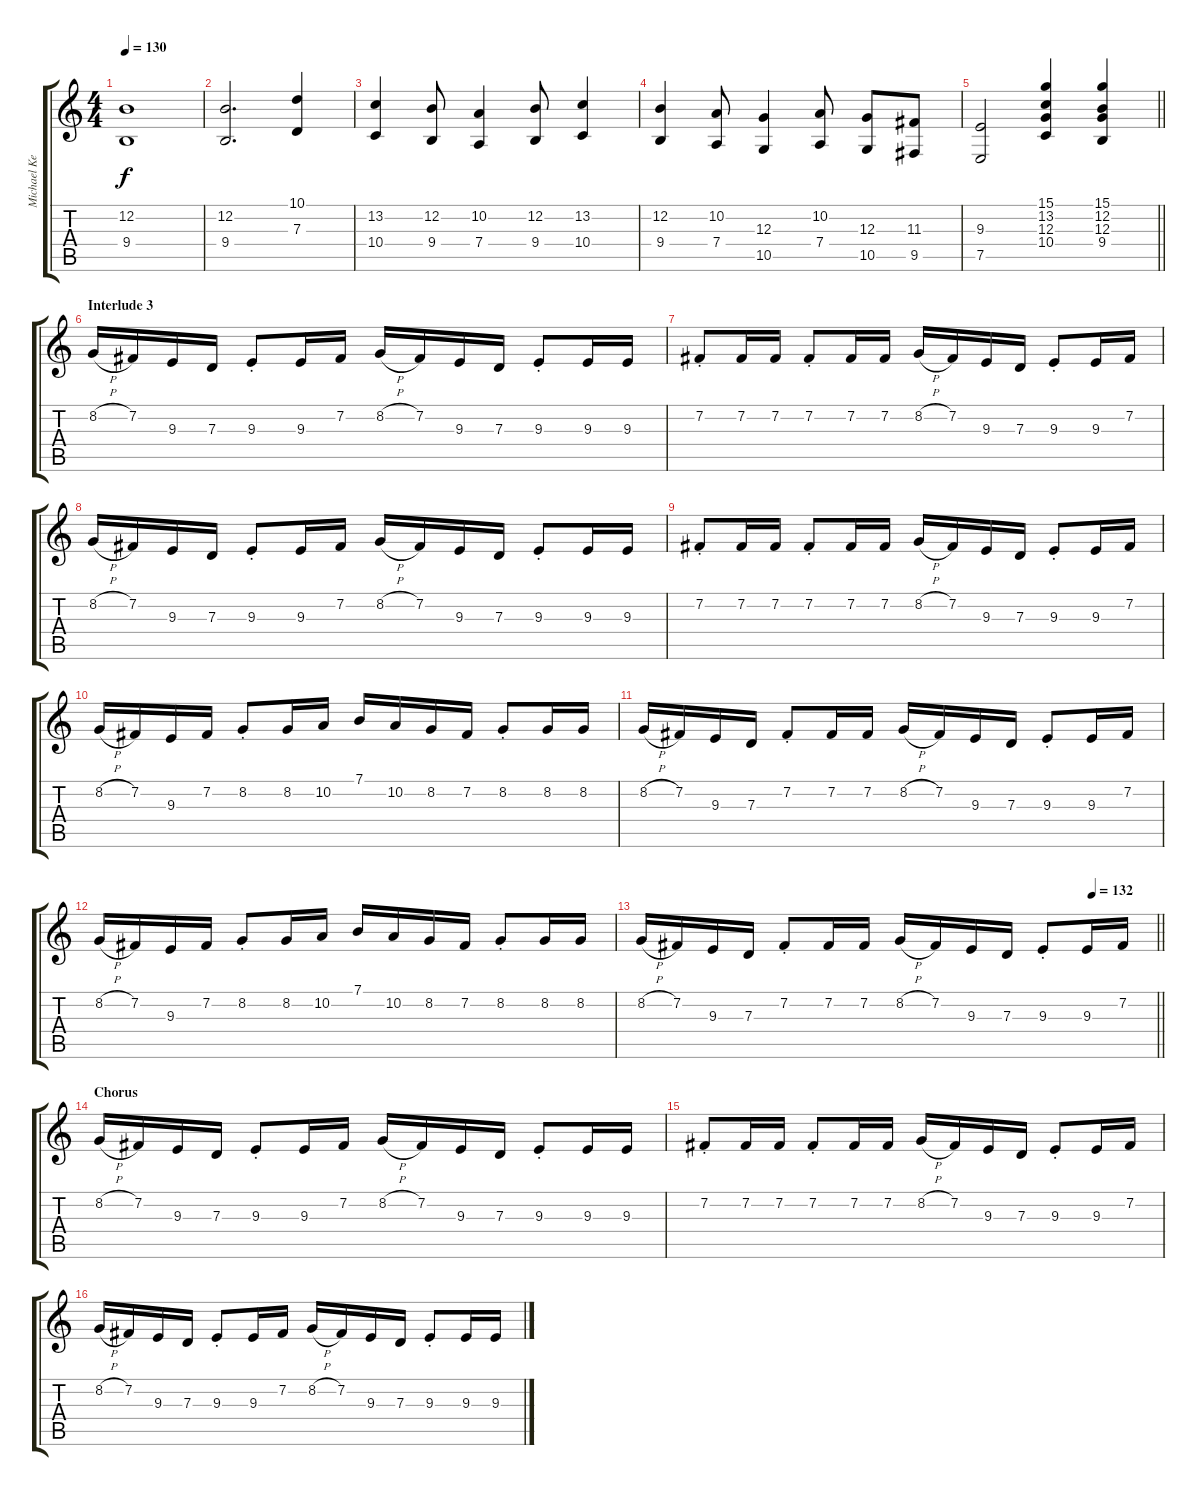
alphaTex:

\track ("Michael Kenny" "Michael Ke") {instrument stringensemble1}
\staff {score tabs}
\tuning (E4 B3 G3 D3 A2 E2) {hide}
\ts (4 4)
\tempo 130
\clef g2
\ks c
(12.2 9.4).1{dy f} |
(12.2 9.4).2{d} (10.1 7.3).4 |
(13.2 10.4).4 (12.2 9.4).8 (10.2 7.4).4 (12.2 9.4).8 (13.2 10.4).4 |
(12.2 9.4).4 (10.2 7.4).8 (12.3 10.5).4 (10.2 7.4).8 (12.3 10.5).8 (11.3 9.5).8 |
\barLineRight lightlight
(9.3 7.5).2 (15.1 13.2 12.3 10.4).4 (15.1 12.2 12.3 9.4).4 |
\section ("" "Interlude 3")
8.2{h}.16 7.2.16 9.3.16 7.3.16 9.3{st}.8 9.3.16 7.2.16 8.2{h}.16 7.2.16 9.3.16 7.3.16 9.3{st}.8 9.3.16 9.3.16 |
7.2{st}.8 7.2.16 7.2.16 7.2{st}.8 7.2.16 7.2.16 8.2{h}.16 7.2.16 9.3.16 7.3.16 9.3{st}.8 9.3.16 7.2.16 |
8.2{h}.16 7.2.16 9.3.16 7.3.16 9.3{st}.8 9.3.16 7.2.16 8.2{h}.16 7.2.16 9.3.16 7.3.16 9.3{st}.8 9.3.16 9.3.16 |
7.2{st}.8 7.2.16 7.2.16 7.2{st}.8 7.2.16 7.2.16 8.2{h}.16 7.2.16 9.3.16 7.3.16 9.3{st}.8 9.3.16 7.2.16 |
8.2{h}.16 7.2.16 9.3.16 7.2.16 8.2{st}.8 8.2.16 10.2.16 7.1.16 10.2.16 8.2.16 7.2.16 8.2{st}.8 8.2.16 8.2.16 |
8.2{h}.16 7.2.16 9.3.16 7.3.16 7.2{st}.8 7.2.16 7.2.16 8.2{h}.16 7.2.16 9.3.16 7.3.16 9.3{st}.8 9.3.16 7.2.16 |
8.2{h}.16 7.2.16 9.3.16 7.2.16 8.2{st}.8 8.2.16 10.2.16 7.1.16 10.2.16 8.2.16 7.2.16 8.2{st}.8 8.2.16 8.2.16 |
\tempo (132 0.875)
\barLineRight lightlight
8.2{h}.16 7.2.16 9.3.16 7.3.16 7.2{st}.8 7.2.16 7.2.16 8.2{h}.16 7.2.16 9.3.16 7.3.16 9.3{st}.8 9.3.16 7.2.16 |
\section ("" "Chorus")
8.2{h}.16 7.2.16 9.3.16 7.3.16 9.3{st}.8 9.3.16 7.2.16 8.2{h}.16 7.2.16 9.3.16 7.3.16 9.3{st}.8 9.3.16 9.3.16 |
7.2{st}.8 7.2.16 7.2.16 7.2{st}.8 7.2.16 7.2.16 8.2{h}.16 7.2.16 9.3.16 7.3.16 9.3{st}.8 9.3.16 7.2.16 |
8.2{h}.16 7.2.16 9.3.16 7.3.16 9.3{st}.8 9.3.16 7.2.16 8.2{h}.16 7.2.16 9.3.16 7.3.16 9.3{st}.8 9.3.16 9.3.16
